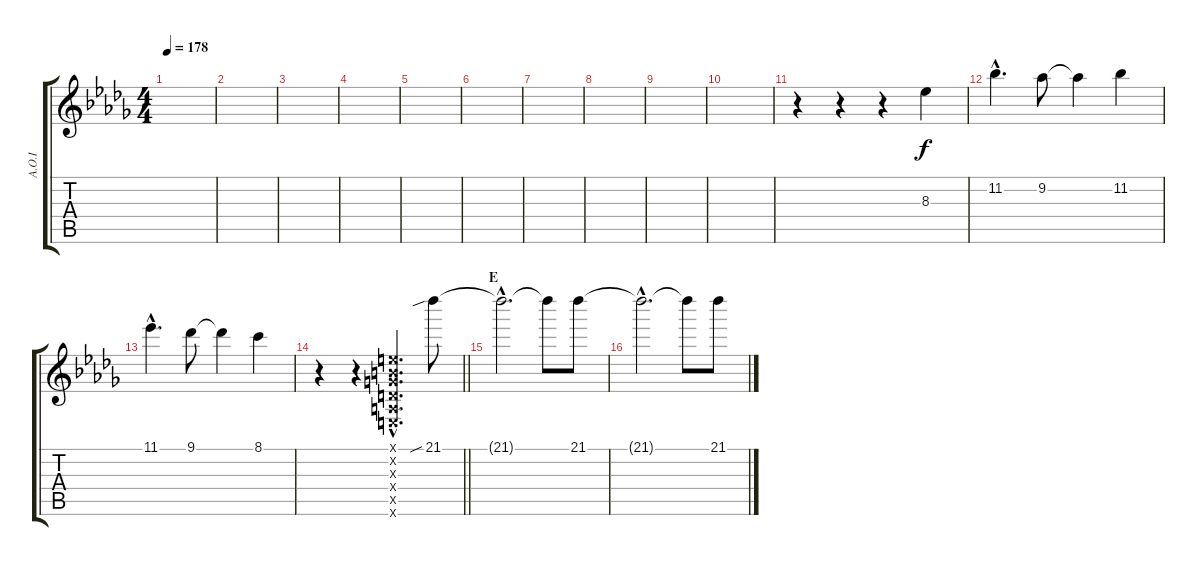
\track ("A.O.I" "A.O.I") {instrument distortionguitar}
\staff {score tabs}
\tuning (E4 B3 G3 D3 A2 E2) {hide}
\ts (4 4)
\tempo 178
\clef g2
\ks db
|
|
|
|
|
|
|
|
|
|
r.4 r.4 r.4 8.3.4 |
11.2{hac}.4{d} 9.2.8 9.2{t}.4 11.2.4 |
11.1{hac}.4{d} 9.1.8 9.1{t}.4 8.1.4 |
\barLineRight lightlight
r.4 r.4 (0.1{hac x} 0.2{hac x} 0.3{hac x} 0.4{hac x} 0.5{hac x} 0.6{hac x}).4{d} 21.1{sib}.8{volume 14} |
\section ("" "E")
21.1{hac t}.2{d} 21.1{t}.8 21.1.8 |
21.1{hac t}.2{d} 21.1{t}.8 21.1.8
